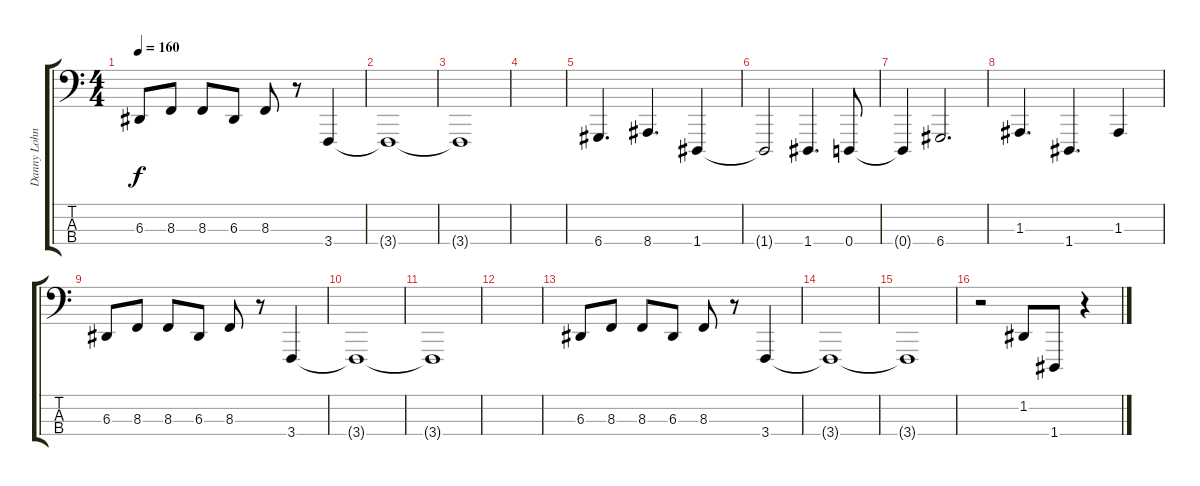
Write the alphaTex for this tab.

\track ("Danny Lohner" "Danny Lohn") {instrument lead2sawtooth}
\staff {score tabs}
\tuning (G2 D2 A1 D1) {hide}
\ts (4 4)
\tempo 160
\clef f4
\ks c
6.3.8{dy f volume 11} 8.3.8 8.3.8 6.3.8 8.3.8 r.8 3.4.4{volume 4} |
3.4{t}.1 |
3.4{t}.1 |
|
6.4.4{d volume 12} 8.4.4{d} 1.4.4 |
1.4{t}.2 1.4.4{d} 0.4.8 |
0.4{t}.4 6.4.2{d} |
1.3.4{d} 1.4.4{d} 1.3.4 |
6.3.8{volume 11} 8.3.8 8.3.8 6.3.8 8.3.8 r.8 3.4.4{volume 4} |
3.4{t}.1 |
3.4{t}.1 |
|
6.3.8{volume 11} 8.3.8 8.3.8 6.3.8 8.3.8 r.8 3.4.4{volume 4} |
3.4{t}.1 |
3.4{t}.1 |
r.2 1.2.8{volume 11} 1.4.8 r.4
